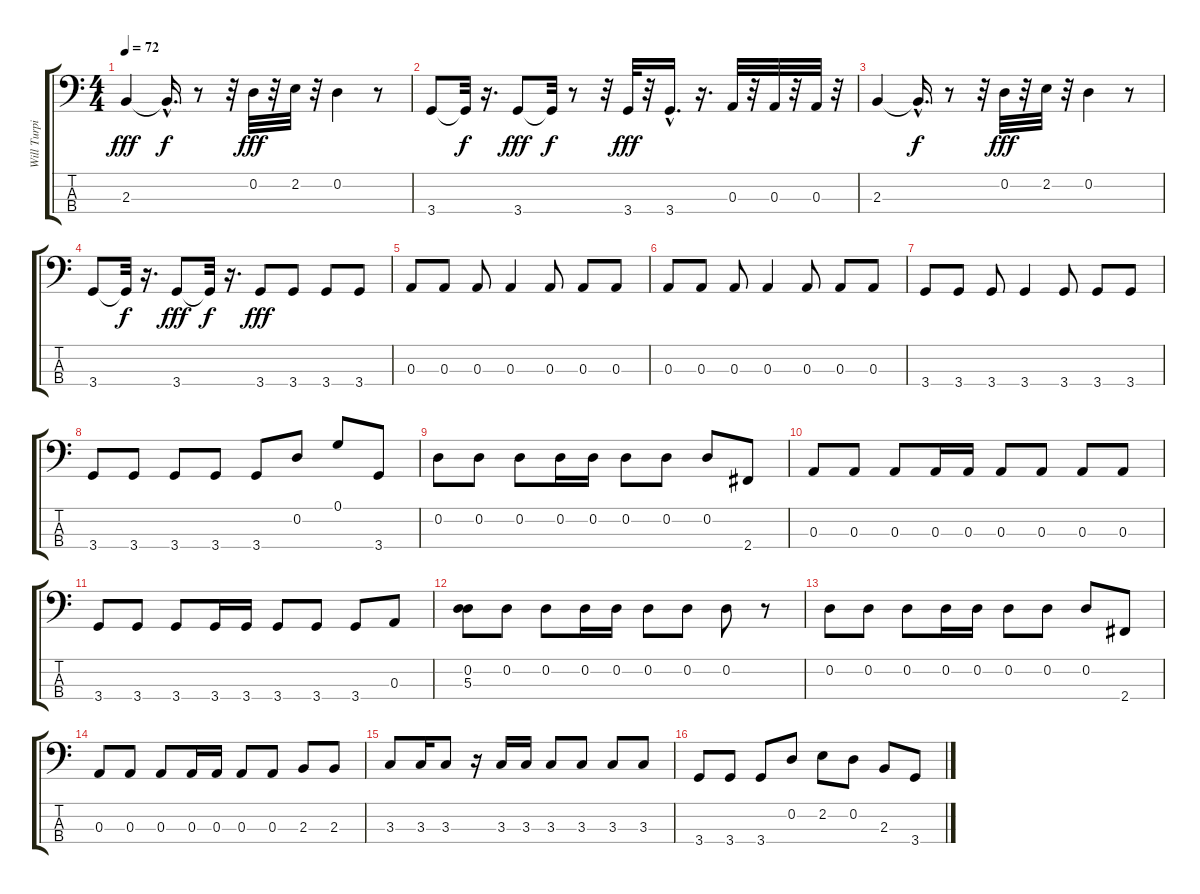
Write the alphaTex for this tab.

\track ("Will Turpin" "Will Turpi") {instrument electricbassfinger}
\staff {score tabs}
\tuning (G2 D2 A1 E1) {hide}
\ts (4 4)
\tempo 72
\clef f4
\ks c
2.3.4{dy fff} 2.3{hac t}.16{d dy f} r.8 r.32 0.2.32{dy fff} r.32 2.2.32 r.32 0.2.4 r.8 |
3.4.8 3.4{t}.32{dy f} r.16{d} 3.4.8{dy fff} 3.4{t}.32{dy f} r.8 r.32 3.4.32{dy fff} r.32 3.4{hac}.16{d} r.16{d} 0.3.32 r.32 0.3.32 r.32 0.3.32 r.32 |
2.3.4 2.3{hac t}.16{d dy f} r.8 r.32 0.2.32{dy fff} r.32 2.2.32 r.32 0.2.4 r.8 |
3.4.8 3.4{t}.32{dy f} r.16{d} 3.4.8{dy fff} 3.4{t}.32{dy f} r.16{d} 3.4.8{dy fff} 3.4.8 3.4.8 3.4.8 |
0.3.8 0.3.8 0.3.8 0.3.4 0.3.8 0.3.8 0.3.8 |
0.3.8 0.3.8 0.3.8 0.3.4 0.3.8 0.3.8 0.3.8 |
3.4.8 3.4.8 3.4.8 3.4.4 3.4.8 3.4.8 3.4.8 |
3.4.8 3.4.8 3.4.8 3.4.8 3.4.8 0.2.8 0.1.8 3.4.8 |
0.2.8 0.2.8 0.2.8 0.2.16 0.2.16 0.2.8 0.2.8 0.2.8 2.4.8 |
0.3.8 0.3.8 0.3.8 0.3.16 0.3.16 0.3.8 0.3.8 0.3.8 0.3.8 |
3.4.8 3.4.8 3.4.8 3.4.16 3.4.16 3.4.8 3.4.8 3.4.8 0.3.8 |
(0.2 5.3).8 0.2.8 0.2.8 0.2.16 0.2.16 0.2.8 0.2.8 0.2.8 r.8 |
0.2.8 0.2.8 0.2.8 0.2.16 0.2.16 0.2.8 0.2.8 0.2.8 2.4.8 |
0.3.8 0.3.8 0.3.8 0.3.16 0.3.16 0.3.8 0.3.8 2.3.8 2.3.8 |
3.3.8 3.3.16 3.3.8 r.16 3.3.16 3.3.16 3.3.8 3.3.8 3.3.8 3.3.8 |
3.4.8 3.4.8 3.4.8 0.2.8 2.2.8 0.2.8 2.3.8 3.4.8
